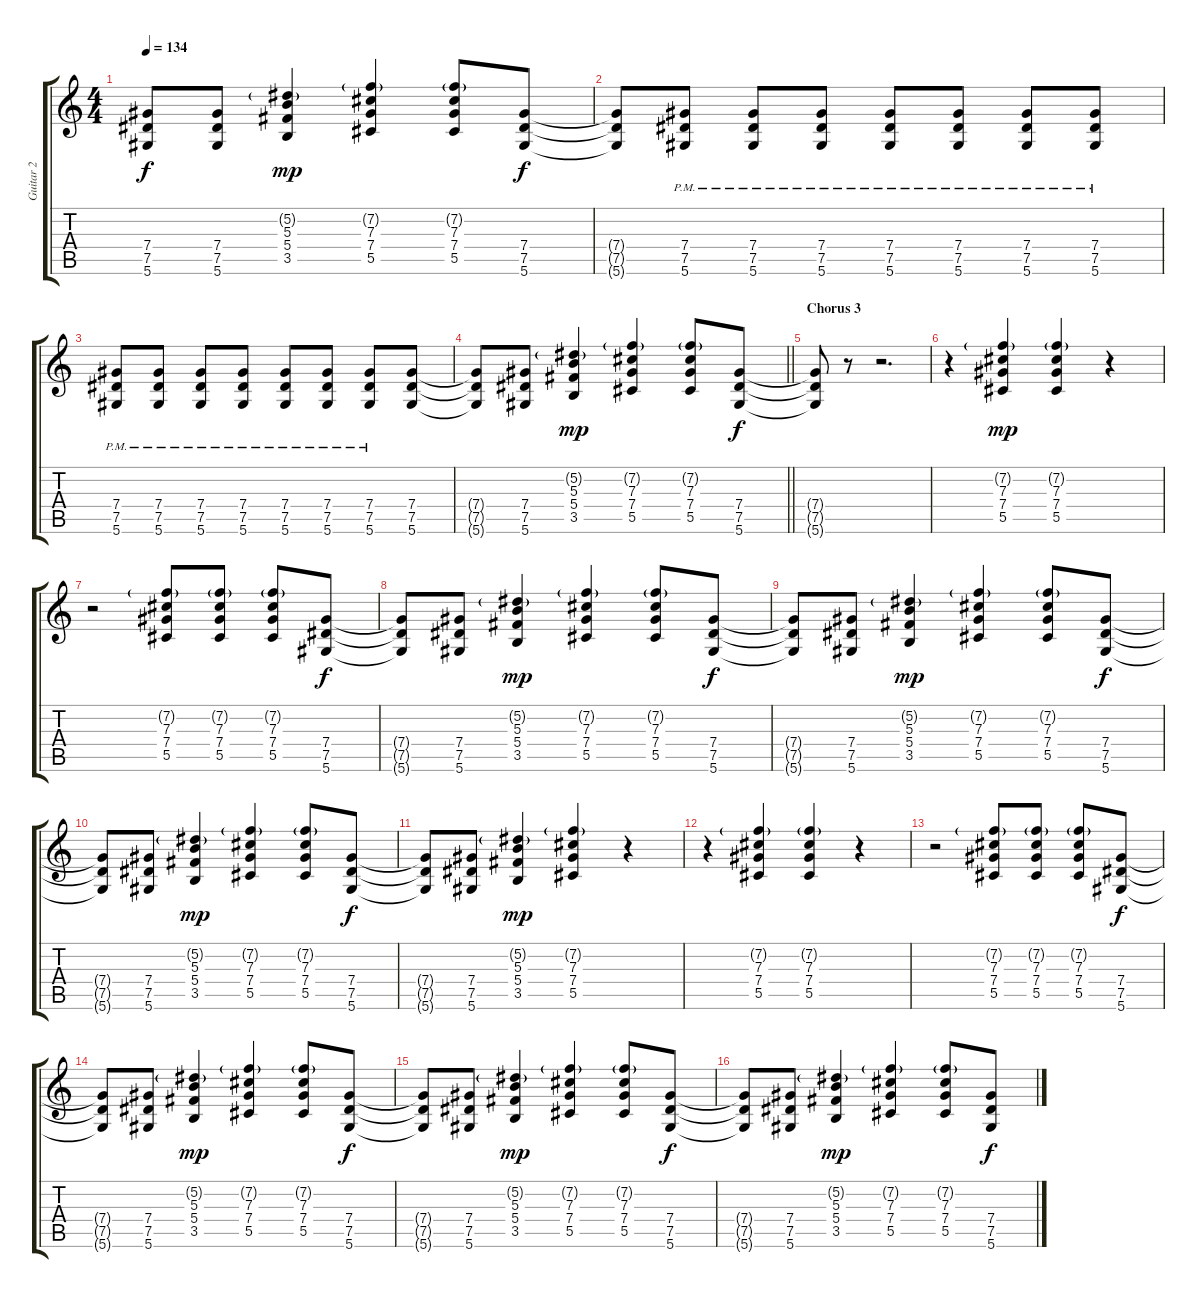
\track ("Guitar 2" "Guitar 2") {instrument overdrivenguitar}
\staff {score tabs}
\tuning (Eb4 Bb3 Gb3 Db3 Ab2 Eb2) {hide}
\ts (4 4)
\tempo 134
\clef g2
\ks c
(7.4{t} 7.5{t} 5.6{t}).8{dy f} (7.4 7.5 5.6).8 (5.2{g} 5.3 5.4 3.5).4{dy mp} (7.2{g} 7.3 7.4 5.5).4 (7.2{g} 7.3 7.4 5.5).8 (7.4 7.5 5.6).8{dy f} |
(7.4{t} 7.5{t} 5.6{t}).8 (7.4{pm} 7.5{pm} 5.6{pm}).8 (7.4{pm} 7.5{pm} 5.6{pm}).8 (7.4{pm} 7.5{pm} 5.6{pm}).8 (7.4{pm} 7.5{pm} 5.6{pm}).8 (7.4{pm} 7.5{pm} 5.6{pm}).8 (7.4{pm} 7.5{pm} 5.6{pm}).8 (7.4{pm} 7.5{pm} 5.6{pm}).8 |
(7.4{pm} 7.5{pm} 5.6{pm}).8 (7.4{pm} 7.5{pm} 5.6{pm}).8 (7.4{pm} 7.5{pm} 5.6{pm}).8 (7.4{pm} 7.5{pm} 5.6{pm}).8 (7.4{pm} 7.5{pm} 5.6{pm}).8 (7.4{pm} 7.5{pm} 5.6{pm}).8 (7.4{pm} 7.5{pm} 5.6{pm}).8 (7.4 7.5 5.6).8 |
\barLineRight lightlight
(7.4{t} 7.5{t} 5.6{t}).8 (7.4 7.5 5.6).8 (5.2{g} 5.3 5.4 3.5).4{dy mp} (7.2{g} 7.3 7.4 5.5).4 (7.2{g} 7.3 7.4 5.5).8 (7.4 7.5 5.6).8{dy f} |
\section ("" "Chorus 3")
(7.4{t} 7.5{t} 5.6{t}).8 r.8 r.2{d} |
r.4 (7.2{g} 7.3 7.4 5.5).4{dy mp} (7.2{g} 7.3 7.4 5.5).4 r.4 |
r.2 (7.2{g} 7.3 7.4 5.5).8 (7.2{g} 7.3 7.4 5.5).8 (7.2{g} 7.3 7.4 5.5).8 (7.4 7.5 5.6).8{dy f} |
(7.4{t} 7.5{t} 5.6{t}).8 (7.4 7.5 5.6).8 (5.2{g} 5.3 5.4 3.5).4{dy mp} (7.2{g} 7.3 7.4 5.5).4 (7.2{g} 7.3 7.4 5.5).8 (7.4 7.5 5.6).8{dy f} |
(7.4{t} 7.5{t} 5.6{t}).8 (7.4 7.5 5.6).8 (5.2{g} 5.3 5.4 3.5).4{dy mp} (7.2{g} 7.3 7.4 5.5).4 (7.2{g} 7.3 7.4 5.5).8 (7.4 7.5 5.6).8{dy f} |
(7.4{t} 7.5{t} 5.6{t}).8 (7.4 7.5 5.6).8 (5.2{g} 5.3 5.4 3.5).4{dy mp} (7.2{g} 7.3 7.4 5.5).4 (7.2{g} 7.3 7.4 5.5).8 (7.4 7.5 5.6).8{dy f} |
(7.4{t} 7.5{t} 5.6{t}).8 (7.4 7.5 5.6).8 (5.2{g} 5.3 5.4 3.5).4{dy mp} (7.2{g} 7.3 7.4 5.5).4 r.4 |
r.4 (7.2{g} 7.3 7.4 5.5).4 (7.2{g} 7.3 7.4 5.5).4 r.4 |
r.2 (7.2{g} 7.3 7.4 5.5).8 (7.2{g} 7.3 7.4 5.5).8 (7.2{g} 7.3 7.4 5.5).8 (7.4 7.5 5.6).8{dy f} |
(7.4{t} 7.5{t} 5.6{t}).8 (7.4 7.5 5.6).8 (5.2{g} 5.3 5.4 3.5).4{dy mp} (7.2{g} 7.3 7.4 5.5).4 (7.2{g} 7.3 7.4 5.5).8 (7.4 7.5 5.6).8{dy f} |
(7.4{t} 7.5{t} 5.6{t}).8 (7.4 7.5 5.6).8 (5.2{g} 5.3 5.4 3.5).4{dy mp} (7.2{g} 7.3 7.4 5.5).4 (7.2{g} 7.3 7.4 5.5).8 (7.4 7.5 5.6).8{dy f} |
(7.4{t} 7.5{t} 5.6{t}).8 (7.4 7.5 5.6).8 (5.2{g} 5.3 5.4 3.5).4{dy mp} (7.2{g} 7.3 7.4 5.5).4 (7.2{g} 7.3 7.4 5.5).8 (7.4 7.5 5.6).8{dy f}
